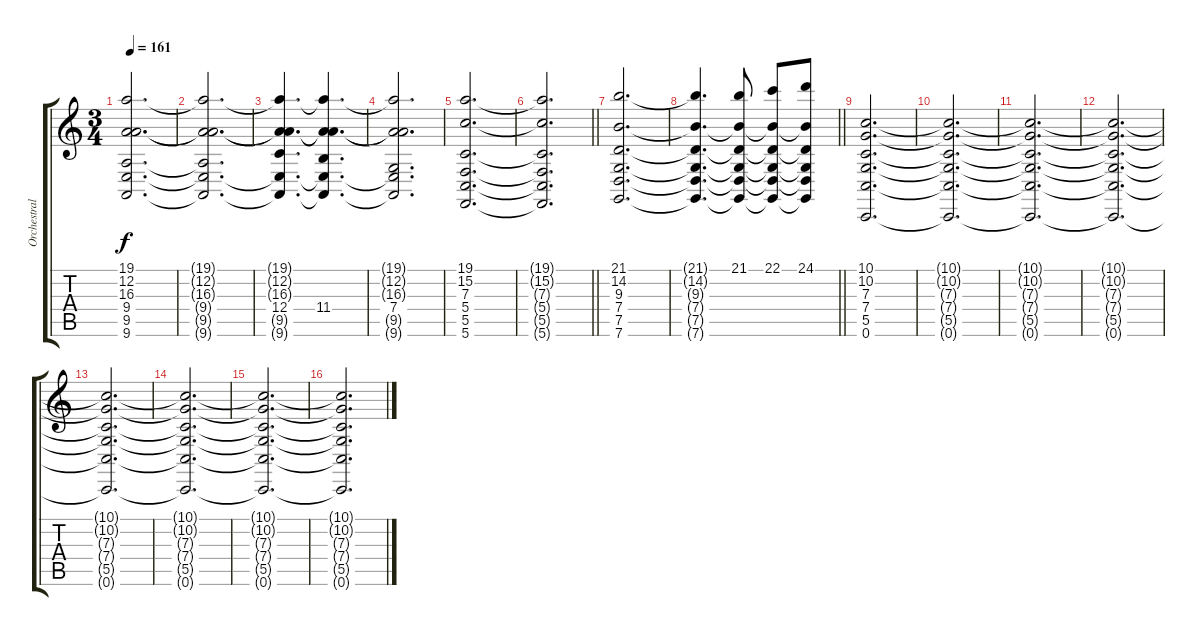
\track ("Orchestral Ensemble" "Orchestral") {instrument stringensemble1}
\staff {score tabs}
\tuning (D4 A3 F3 C3 G2 C2) {hide}
\ts (3 4)
\tempo 161
\clef g2
\ks c
(19.1 12.2 16.3 9.4 9.5 9.6).2{d dy f} |
(19.1{t} 12.2{t} 16.3{t} 9.4{t} 9.5{t} 9.6{t}).2{d} |
(19.1{t} 12.2{t} 16.3{t} 12.4 9.5{t} 9.6{t}).4{d} (19.1{t} 12.2{t} 16.3{t} 11.4 9.5{t} 9.6{t}).4{d} |
(19.1{t} 12.2{t} 16.3{t} 7.4 9.5{t} 9.6{t}).2{d} |
(19.1 15.2 7.3 5.4 5.5 5.6).2{d} |
\barLineRight lightlight
(19.1{t} 15.2{t} 7.3{t} 5.4{t} 5.5{t} 5.6{t}).2{d} |
(21.1 14.2 9.3 7.4 7.5 7.6).2{d} |
\barLineRight lightlight
(21.1{t} 14.2{t} 9.3{t} 7.4{t} 7.5{t} 7.6{t}).4{d} (21.1 14.2{t} 9.3{t} 7.4{t} 7.5{t} 7.6{t}).8 (22.1 14.2{t} 9.3{t} 7.4{t} 7.5{t} 7.6{t}).8 (24.1 14.2{t} 9.3{t} 7.4{t} 7.5{t} 7.6{t}).8 |
(10.1 10.2 7.3 7.4 5.5 0.6).2{d} |
(10.1{t} 10.2{t} 7.3{t} 7.4{t} 5.5{t} 0.6{t}).2{d} |
(10.1{t} 10.2{t} 7.3{t} 7.4{t} 5.5{t} 0.6{t}).2{d} |
(10.1{t} 10.2{t} 7.3{t} 7.4{t} 5.5{t} 0.6{t}).2{d} |
(10.1{t} 10.2{t} 7.3{t} 7.4{t} 5.5{t} 0.6{t}).2{d} |
(10.1{t} 10.2{t} 7.3{t} 7.4{t} 5.5{t} 0.6{t}).2{d} |
(10.1{t} 10.2{t} 7.3{t} 7.4{t} 5.5{t} 0.6{t}).2{d} |
(10.1{t} 10.2{t} 7.3{t} 7.4{t} 5.5{t} 0.6{t}).2{d}
